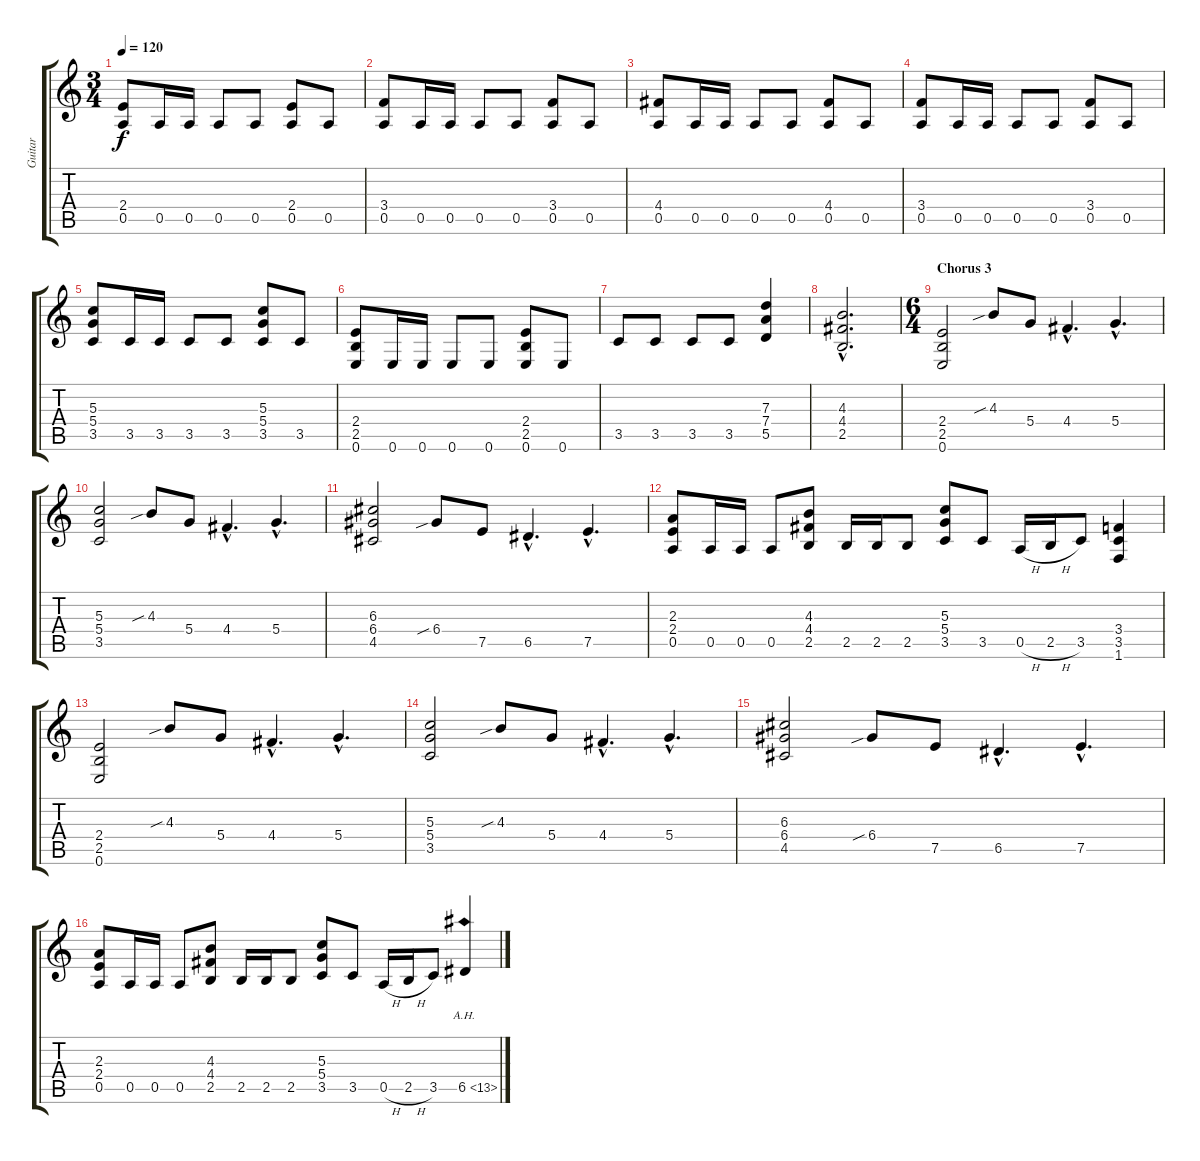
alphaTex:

\track ("Guitar" "Guitar") {instrument distortionguitar}
\staff {score tabs}
\tuning (E4 B3 G3 D3 A2 E2) {hide}
\ts (3 4)
\tempo 120
\clef g2
\ks c
(2.4 0.5).8{dy f} 0.5.16 0.5.16 0.5.8 0.5.8 (2.4 0.5).8 0.5.8 |
(3.4 0.5).8 0.5.16 0.5.16 0.5.8 0.5.8 (3.4 0.5).8 0.5.8 |
(4.4 0.5).8 0.5.16 0.5.16 0.5.8 0.5.8 (4.4 0.5).8 0.5.8 |
(3.4 0.5).8 0.5.16 0.5.16 0.5.8 0.5.8 (3.4 0.5).8 0.5.8 |
(5.3 5.4 3.5).8 3.5.16 3.5.16 3.5.8 3.5.8 (5.3 5.4 3.5).8 3.5.8 |
(2.4 2.5 0.6).8 0.6.16 0.6.16 0.6.8 0.6.8 (2.4 2.5 0.6).8 0.6.8 |
3.5.8 3.5.8 3.5.8 3.5.8 (7.3 7.4 5.5).4 |
(4.3{hac} 4.4{hac} 2.5{hac}).2{d} |
\ts (6 4)
\section ("" "Chorus 3")
(2.4 2.5 0.6).2 4.3{sib}.8 5.4.8 4.4{hac}.4{d} 5.4{hac}.4{d} |
(5.3 5.4 3.5).2 4.3{sib}.8 5.4.8 4.4{hac}.4{d} 5.4{hac}.4{d} |
(6.3 6.4 4.5).2 6.4{sib}.8 7.5.8 6.5{hac}.4{d} 7.5{hac}.4{d} |
(2.3 2.4 0.5).8 0.5.16 0.5.16 0.5.8 (4.3 4.4 2.5).8 2.5.16 2.5.16 2.5.8 (5.3 5.4 3.5).8 3.5.8 0.5{h}.16 2.5{h}.16 3.5.8 (3.4 3.5 1.6).4 |
(2.4 2.5 0.6).2 4.3{sib}.8 5.4.8 4.4{hac}.4{d} 5.4{hac}.4{d} |
(5.3 5.4 3.5).2 4.3{sib}.8 5.4.8 4.4{hac}.4{d} 5.4{hac}.4{d} |
(6.3 6.4 4.5).2 6.4{sib}.8 7.5.8 6.5{hac}.4{d} 7.5{hac}.4{d} |
(2.3 2.4 0.5).8 0.5.16 0.5.16 0.5.8 (4.3 4.4 2.5).8 2.5.16 2.5.16 2.5.8 (5.3 5.4 3.5).8 3.5.8 0.5{h}.16 2.5{h}.16 3.5.8 6.5{ah 7}.4
